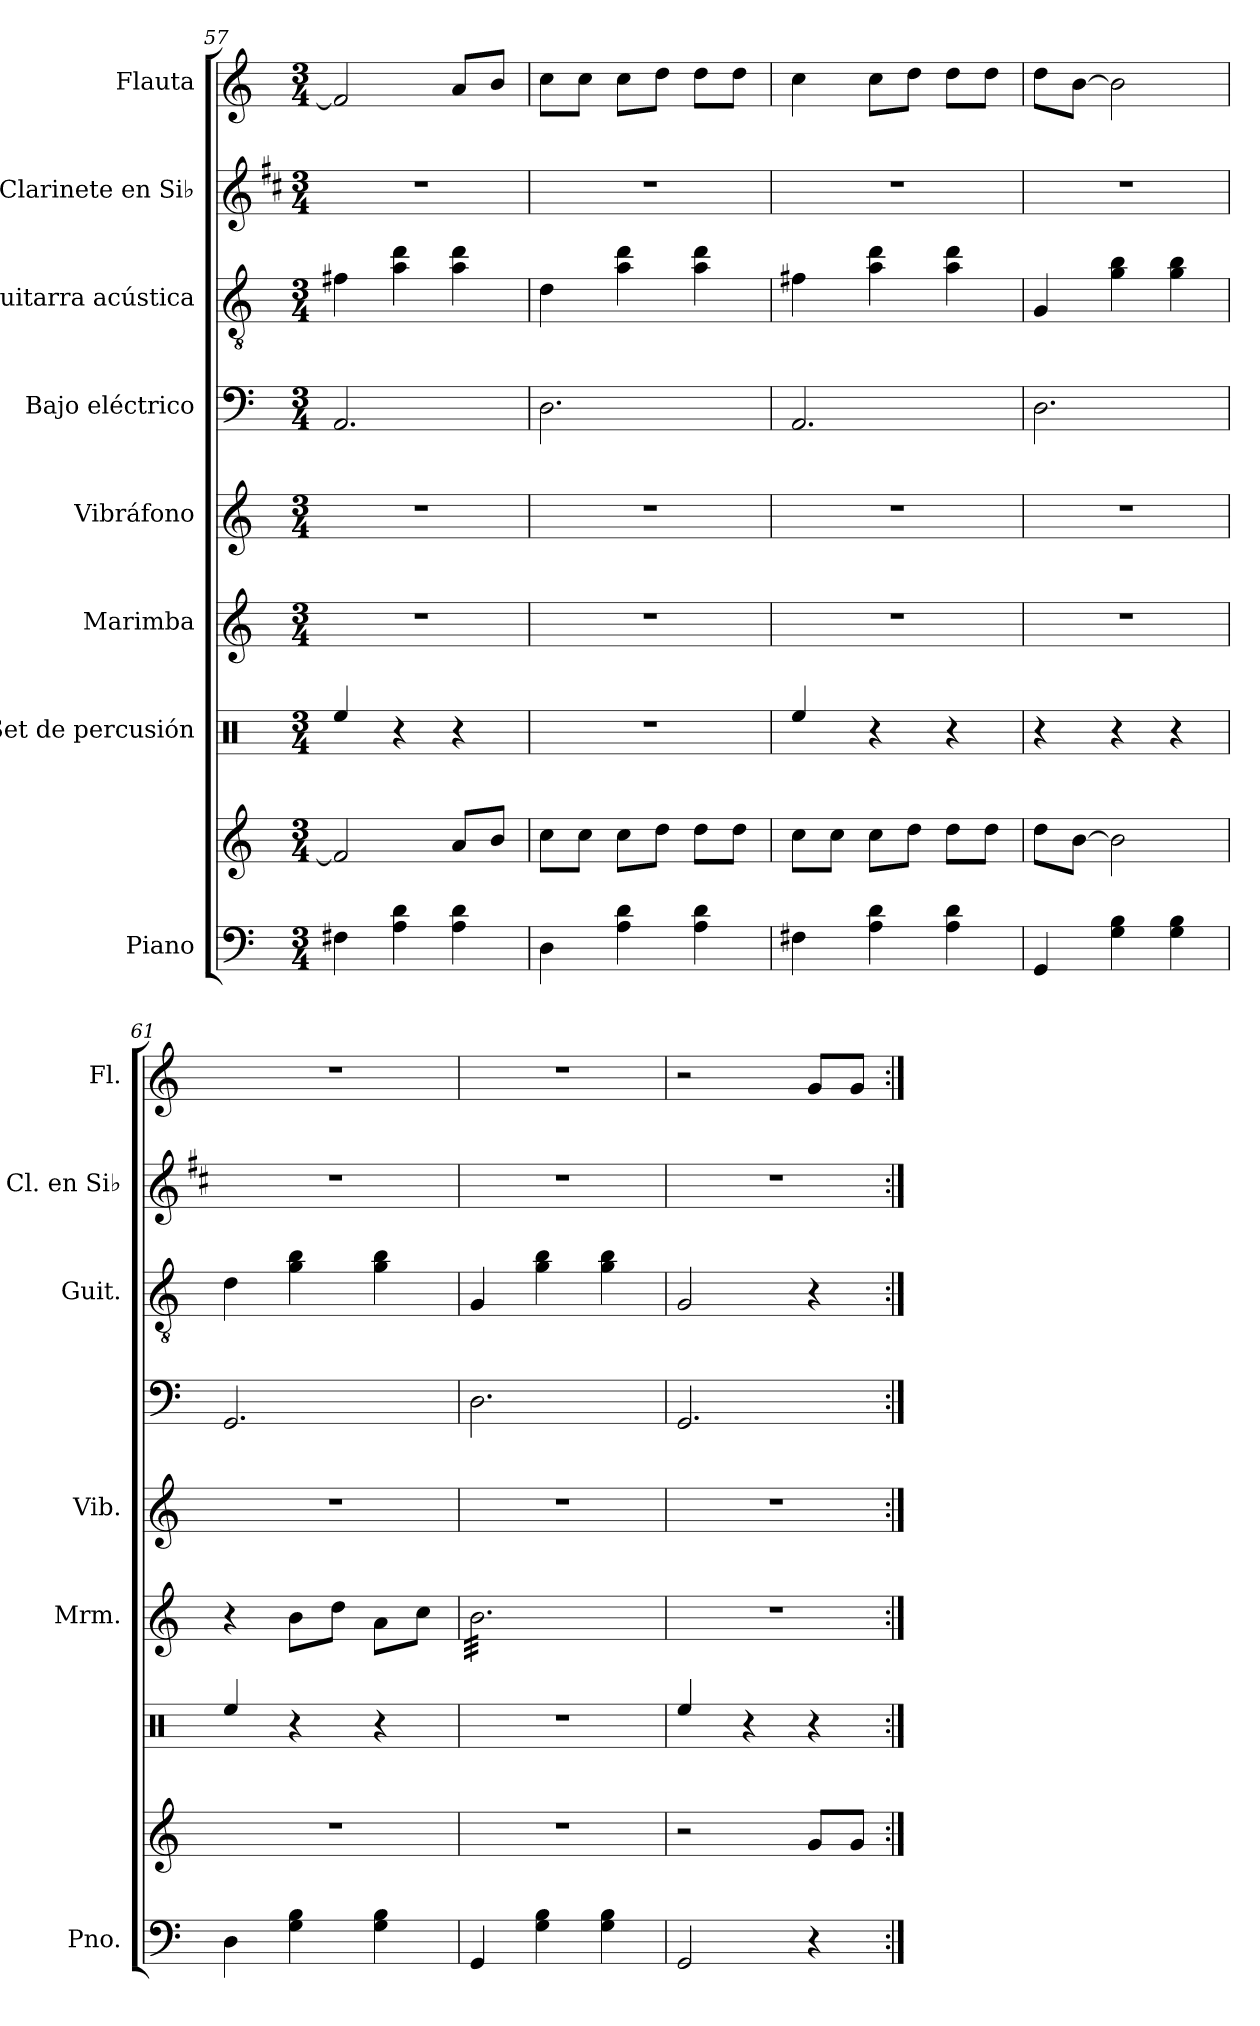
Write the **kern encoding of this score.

**kern	**kern	**kern	**kern	**kern	**kern	**kern	**kern	**kern
*part8	*part8	*part7	*part6	*part5	*part4	*part3	*part2	*part1
*staff9	*staff8	*staff7	*staff6	*staff5	*staff4	*staff3	*staff2	*staff1
*I"Piano	*	*I"Set de percusión	*I"Marimba	*I"Vibráfono	*I"Bajo eléctrico	*I"Guitarra acústica	*I"Clarinete en Si♭	*I"Flauta
*I'Pno.	*	*	*I'Mrm.	*I'Vib.	*	*I'Guit.	*I'Cl. en Si♭	*I'Fl.
*clefF4	*clefG2	*clefX	*clefG2	*clefG2	*clefF4	*clefGv2	*clefG2	*clefG2
*	*	*	*	*	*ITrd7c12	*	*ITrd1c2	*
*k[]	*k[]	*k[]	*k[]	*k[]	*k[]	*k[]	*k[]	*k[]
*M3/4	*M3/4	*M3/4	*M3/4	*M3/4	*M3/4	*M3/4	*M3/4	*M3/4
=57	=57	=57	=57	=57	=57	=57	=57	=57
4F#X\	2f#/]	4Ree/	2.r	2.r	2.AAA/	4f#X\	2.r	2f#/]
4A\ 4d\	.	4r	.	.	.	4a\ 4dd\	.	.
4A\ 4d\	8a/L	4r	.	.	.	4a\ 4dd\	.	8a/L
.	8b/J	.	.	.	.	.	.	8b/J
=58	=58	=58	=58	=58	=58	=58	=58	=58
4D\	8cc\L	2.r	2.r	2.r	2.DD\	4d\	2.r	8cc\L
.	8cc\J	.	.	.	.	.	.	8cc\J
4A\ 4d\	8cc\L	.	.	.	.	4a\ 4dd\	.	8cc\L
.	8dd\J	.	.	.	.	.	.	8dd\J
4A\ 4d\	8dd\L	.	.	.	.	4a\ 4dd\	.	8dd\L
.	8dd\J	.	.	.	.	.	.	8dd\J
=59	=59	=59	=59	=59	=59	=59	=59	=59
4F#X\	8cc\L	4Ree/	2.r	2.r	2.AAA/	4f#X\	2.r	4cc\
.	8cc\J	.	.	.	.	.	.	.
4A\ 4d\	8cc\L	4r	.	.	.	4a\ 4dd\	.	8cc\L
.	8dd\J	.	.	.	.	.	.	8dd\J
4A\ 4d\	8dd\L	4r	.	.	.	4a\ 4dd\	.	8dd\L
.	8dd\J	.	.	.	.	.	.	8dd\J
=60	=60	=60	=60	=60	=60	=60	=60	=60
4GG/	8dd\L	4r	2.r	2.r	2.DD\	4G/	2.r	8dd\L
.	[8b\J	.	.	.	.	.	.	[8b\J
4G\ 4B\	2b\]	4r	.	.	.	4g\ 4b\	.	2b\]
4G\ 4B\	.	4r	.	.	.	4g\ 4b\	.	.
!!LO:PB:g=z
=61	=61	=61	=61	=61	=61	=61	=61	=61
4D\	2.r	4Ree/	4r	2.r	2.GGG/	4d\	2.r	2.r
4G\ 4B\	.	4r	8b\L	.	.	4g\ 4b\	.	.
.	.	.	8dd\J	.	.	.	.	.
4G\ 4B\	.	4r	8a\L	.	.	4g\ 4b\	.	.
.	.	.	8cc\J	.	.	.	.	.
=62	=62	=62	=62	=62	=62	=62	=62	=62
*	*	*	*tremolo	*	*	*	*	*
4GG/	2.r	2.r	32b\LLL	2.r	2.DD\	4G/	2.r	2.r
.	.	.	32b\	.	.	.	.	.
.	.	.	32b\	.	.	.	.	.
.	.	.	32b\	.	.	.	.	.
.	.	.	32b\	.	.	.	.	.
.	.	.	32b\	.	.	.	.	.
.	.	.	32b\	.	.	.	.	.
.	.	.	32b\	.	.	.	.	.
4G\ 4B\	.	.	32b\	.	.	4g\ 4b\	.	.
.	.	.	32b\	.	.	.	.	.
.	.	.	32b\	.	.	.	.	.
.	.	.	32b\	.	.	.	.	.
.	.	.	32b\	.	.	.	.	.
.	.	.	32b\	.	.	.	.	.
.	.	.	32b\	.	.	.	.	.
.	.	.	32b\	.	.	.	.	.
4G\ 4B\	.	.	32b\	.	.	4g\ 4b\	.	.
.	.	.	32b\	.	.	.	.	.
.	.	.	32b\	.	.	.	.	.
.	.	.	32b\	.	.	.	.	.
.	.	.	32b\	.	.	.	.	.
.	.	.	32b\	.	.	.	.	.
.	.	.	32b\	.	.	.	.	.
.	.	.	32b\JJJ	.	.	.	.	.
*	*	*	*Xtremolo	*	*	*	*	*
=63	=63	=63	=63	=63	=63	=63	=63	=63
2GG/	2r	4Ree/	2.r	2.r	2.GGG/	2G/	2.r	2r
.	.	4r	.	.	.	.	.	.
4r	8g/L	4r	.	.	.	4r	.	8g/L
.	8g/J	.	.	.	.	.	.	8g/J
=:|!	=:|!	=:|!	=:|!	=:|!	=:|!	=:|!	=:|!	=:|!
*-	*-	*-	*-	*-	*-	*-	*-	*-
